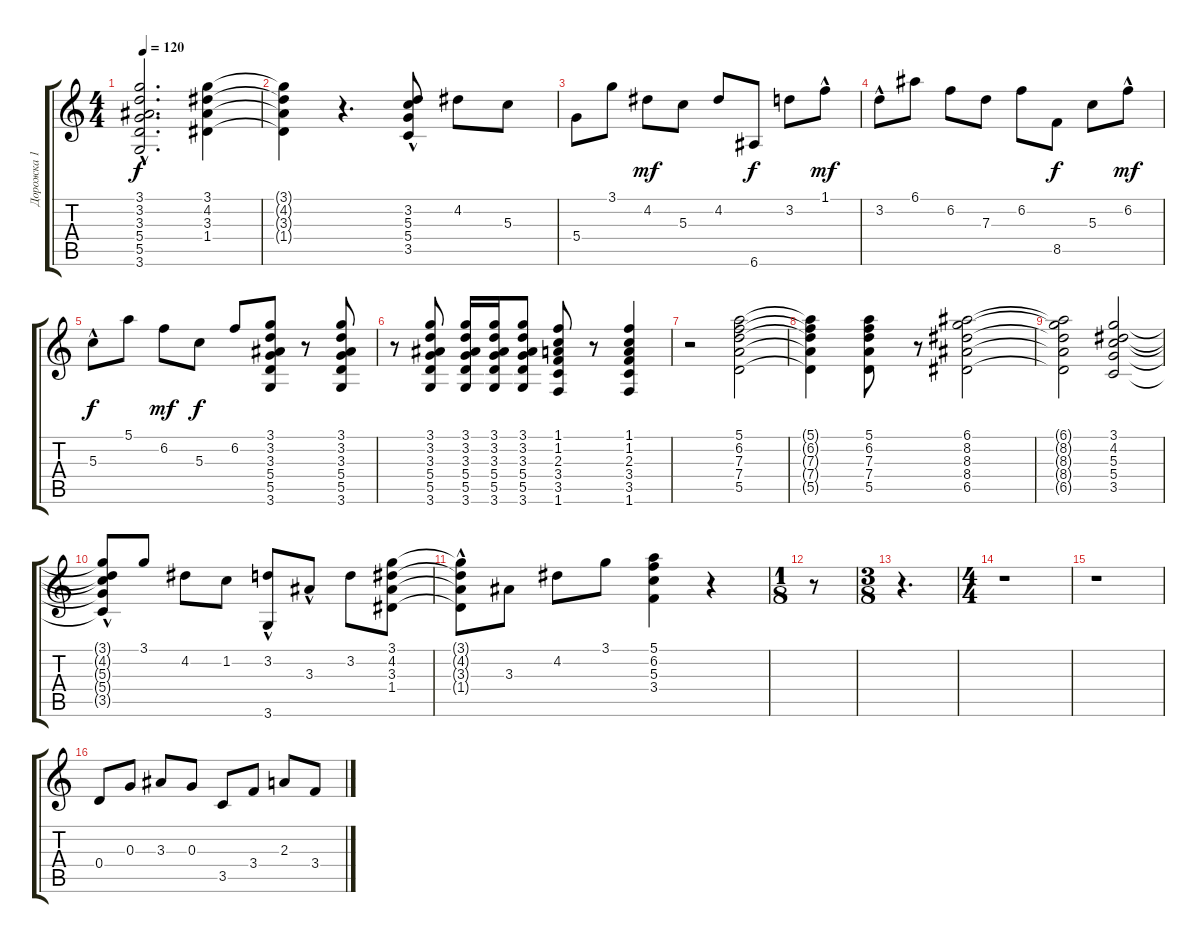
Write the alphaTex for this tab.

\track ("Дорожка 1" "Дорожка 1") {instrument acousticguitarsteel}
\staff {score tabs}
\tuning (E4 B3 G3 D3 A2 E2) {hide}
\ts (4 4)
\tempo 120
\clef g2
\ks c
(3.1{hac t} 3.2{hac t} 3.3{hac t} 5.4{hac t} 5.5{hac t} 3.6{hac t}).2{d dy f} (3.1 4.2 3.3 1.4).4 |
(3.1{t} 4.2{t} 3.3{t} 1.4{t}).4 r.4{d} (3.2 5.3 5.4{hac} 3.5).8 4.2.8 5.3.8 |
5.4.8 3.1.8 4.2.8{dy mf} 5.3.8 4.2.8 6.6.8{dy f} 3.2.8 1.1{hac}.8{dy mf} |
3.2{hac}.8 6.1.8 6.2.8 7.3.8 6.2.8 8.5.8{dy f} 5.3.8 6.2{hac}.8{dy mf} |
5.3{hac}.8{dy f} 5.1.8 6.2.8{dy mf} 5.3.8{dy f} 6.2.8 (3.1 3.2 3.3 5.4 5.5 3.6).8 r.8 (3.1 3.2 3.3 5.4 5.5 3.6).8 |
r.8 (3.1 3.2 3.3 5.4 5.5 3.6).8 (3.1 3.2 3.3 5.4 5.5 3.6).16 (3.1 3.2 3.3 5.4 5.5 3.6).16 (3.1 3.2 3.3 5.4 5.5 3.6).8 (1.1 1.2 2.3 3.4 3.5 1.6).8 r.8 (1.1 1.2 2.3 3.4 3.5 1.6).4 |
r.2 (5.1 6.2 7.3 7.4 5.5).2 |
(5.1{t} 6.2{t} 7.3{t} 7.4{t} 5.5{t}).4 (5.1 6.2 7.3 7.4 5.5).8 r.8 (6.1 8.2 8.3 8.4 6.5).2 |
(6.1{t} 8.2{t} 8.3{t} 8.4{t} 6.5{t}).2 (3.1 4.2 5.3 5.4 3.5).2 |
(3.1{t} 4.2{t} 5.3{hac t} 5.4{t} 3.5{t}).8 3.1.8 4.2.8 1.2.8 (3.2 3.6{hac}).8 3.3{hac}.8 3.2.8 (3.1 4.2 3.3 1.4).8 |
(3.1{hac t} 4.2{t} 3.3{t} 1.4{t}).8 3.3.8 4.2.8 3.1.8 (5.1 6.2 5.3 3.4).4 r.4 |
\ts (1 8)
r.8 |
\ts (3 8)
r.4{d} |
\ts (4 4)
r.1 |
r.1 |
0.4.8 0.3.8 3.3.8 0.3.8 3.5.8 3.4.8 2.3.8 3.4.8
